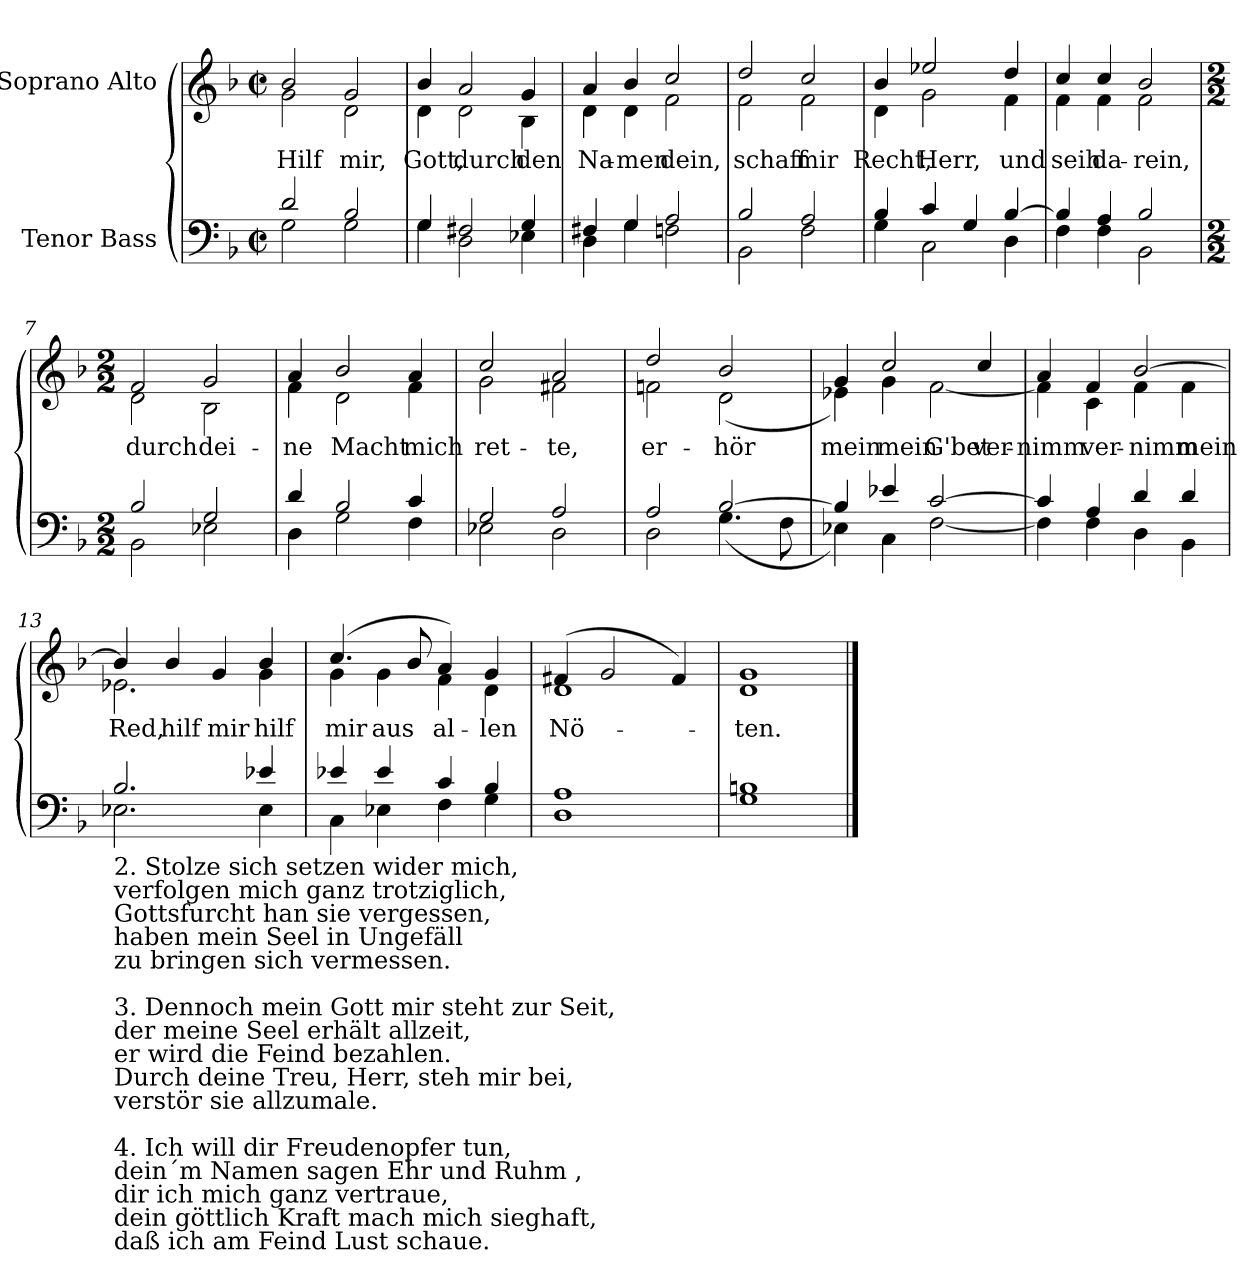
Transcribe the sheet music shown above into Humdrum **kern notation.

**kern	**kern	**text
*part2	*part1	*part1
*staff2	*staff1	*staff1
*I"Tenor Bass	*I"Soprano Alto	*
*clefF4	*clefG2	*
*k[b-]	*k[b-]	*
*F:	*F:	*
*M2/2	*M2/2	*
*met(c|)	*met(c|)	*
=1	=1	=1
*^	*	*
!	!	!LO:TX:a:cj:t=Cornelius Becker\n(1561-1604)	!
!	!	!LO:TX:a:cj:t=Psalm 54, SWV 151	!
!	!	!LO:TX:a:cj:t=Heinrich Schütz\n(1585-1672)	!
!	!	!	!LO:LY:b
*	*	*^	*
2d/	2G\	2b-/	2g\	Hilf
!	!	!	!	!LO:LY:b
2B-/	2G\	2g/	2d\	mir,
=2	=2	=2	=2	=2
!	!	!	!	!LO:LY:b
4G/	4G\	4b-/	4d\	Gott,
!	!	!	!	!LO:LY:b
2F#X/	2D\	2a/	2d\	durch
!	!	!	!	!LO:LY:b
4G/	4E-X\	4g/	4B-\	den
=3	=3	=3	=3	=3
!	!	!	!	!LO:LY:b
4F#X/	4D\	4a/	4d\	Na-
!	!	!	!	!LO:LY:b
4G/	4G\	4b-/	4d\	-men
!	!	!	!	!LO:LY:b
2A/	2Fn\	2cc/	2f\	dein,
=4	=4	=4	=4	=4
!	!	!	!	!LO:LY:b
2B-/	2BB-\	2dd/	2f\	schaff
!	!	!	!	!LO:LY:b
2A/	2F\	2cc/	2f\	mir
=5	=5	=5	=5	=5
!	!	!	!	!LO:LY:b
4B-/	4G\	4b-/	4d\	Recht,
!	!	!	!	!LO:LY:b
4c/	2C\	2ee-X/	2g\	Herr,
4G/	.	.	.	.
!	!	!	!	!LO:LY:b
[4B-/	4D\	4dd/	4f\	und
=6	=6	=6	=6	=6
!	!	!	!	!LO:LY:b
4B-/]	4F\	4cc/	4f\	seih
!	!	!	!	!LO:LY:b
4A/	4F\	4cc/	4f\	da-
!	!	!	!	!LO:LY:b
2B-/	2BB-\	2b-/	2f\	-rein,
!!LO:LB:g=z	!!
=7	=7	=7	=7	=7
*M2/2	*	*M2/2	*	*
!	!	!	!	!LO:LY:a
!	!	!	!	!LO:LY:b
2B-/	2BB-\	2f/	2d\	-durch
!	!	!	!	!LO:LY:a
!	!	!	!	!LO:LY:b
2G/	2E-X\	2g/	2B-\	dei-
=8	=8	=8	=8	=8
!	!	!	!	!LO:LY:a
!	!	!	!	!LO:LY:b
4d/	4D\	4a/	4f\	ne
!	!	!	!	!LO:LY:a
!	!	!	!	!LO:LY:b
2B-/	2G\	2b-/	2d\	Macht
!	!	!	!	!LO:LY:a
!	!	!	!	!LO:LY:b
4c/	4F\	4a/	4f\	mich
=9	=9	=9	=9	=9
!	!	!	!	!LO:LY:a
!	!	!	!	!LO:LY:b
2G/	2E-X\	2cc/	2g\	ret-
!	!	!	!	!LO:LY:a
!	!	!	!	!LO:LY:b
2A/	2D\	2a/	2f#X\	-te,
=10	=10	=10	=10	=10
!	!	!	!	!LO:LY:a
!	!	!	!	!LO:LY:b
2A/	2D\	2dd/	2fn\	er-
!	!	!	!	!LO:LY:a
!	!	!	!	!LO:LY:b
[2B-/	(<4.G\	2b-/	(<2d\	-hör
.	8F\	.	.	.
=11	=11	=11	=11	=11
!	!	!	!	!LO:LY:a
4B-/]	4E-X\)	4g/	4e-X\)	mein
!	!	!	!	!LO:LY:a
!	!	!	!	!LO:LY:b
4e-X/	4C\	2cc/	4g\	-mein
!	!	!	!	!LO:LY:b
[2c/	[2F\	.	[2f\	G'bet
!	!	!	!	!LO:LY:a
.	.	4cc/	.	ver-
=12	=12	=12	=12	=12
!	!	!	!	!LO:LY:a
4c/]	4F\]	4a/	4f\]	nimm
!	!	!	!	!LO:LY:a
!	!	!	!	!LO:LY:b
4A/	4F\	4f/	4c\	ver-
!	!	!	!	!LO:LY:a
!	!	!	!	!LO:LY:b
4d/	4D\	[2b-/	4f\	-nimm
!	!	!	!	!LO:LY:b
4d/	4BB-\	.	4f\	mein
!!LO:LB:g=z	!!
=13	=13	=13	=13	=13
!LO:TX:b:t=2. Stolze sich setzen wider mich, \nverfolgen mich ganz trotziglich,\nGottsfurcht han sie vergessen, \nhaben mein Seel in Ungefäll\nzu bringen sich vermessen.\n\n3. Dennoch mein Gott mir steht zur Seit, \nder meine Seel erhält allzeit,\ner wird die Feind bezahlen. \nDurch deine Treu, Herr, steh mir bei,\nverstör sie allzumale.\n\n4. Ich will dir Freudenopfer tun, \ndein´m Namen sagen Ehr und Ruhm ,\ndir ich mich ganz vertraue, \ndein göttlich Kraft mach mich sieghaft,\ndaß ich am Feind Lust schaue.	!	!	!	!
!	!	!	!	!LO:LY:b
2.B-/	2.E-X\	4b-/]	2.e-X\	Red,
!	!	!	!	!LO:LY:a
.	.	4b-/	.	hilf
!	!	!	!	!LO:LY:a
.	.	4g/	.	mir
!	!	!	!	!LO:LY:a
!	!	!	!	!LO:LY:b
4e-X/	4E-\	4b-/	4g\	hilf
=14	=14	=14	=14	=14
!	!	!	!	!LO:LY:a
!	!	!	!	!LO:LY:b
4e-X/	4C\	(>4.cc/	4g\	mir
!	!	!	!	!LO:LY:b
4e-/	4E-X\	.	4g\	aus
.	.	8b-/	.	.
!	!	!	!	!LO:LY:b
4c/	4F\	4a/)	4f\	al-
!	!	!	!	!LO:LY:a
!	!	!	!	!LO:LY:b
4B-/	4G\	4g/	4d\	-len
=15	=15	=15	=15	=15
!	!	!	!	!LO:LY:a
!	!	!	!	!LO:LY:b
1A/	1D\	(>4f#X/	1d\	Nö-
.	.	2g/	.	.
.	.	4f#/)	.	.
=16	=16	=16	=16	=16
!	!	!	!	!LO:LY:a
!	!	!	!	!LO:LY:b
1Bn/	1G\	1g/	1d\	ten.
*v	*v	*	*	*
*	*v	*v	*
==	==	==
*-	*-	*-
